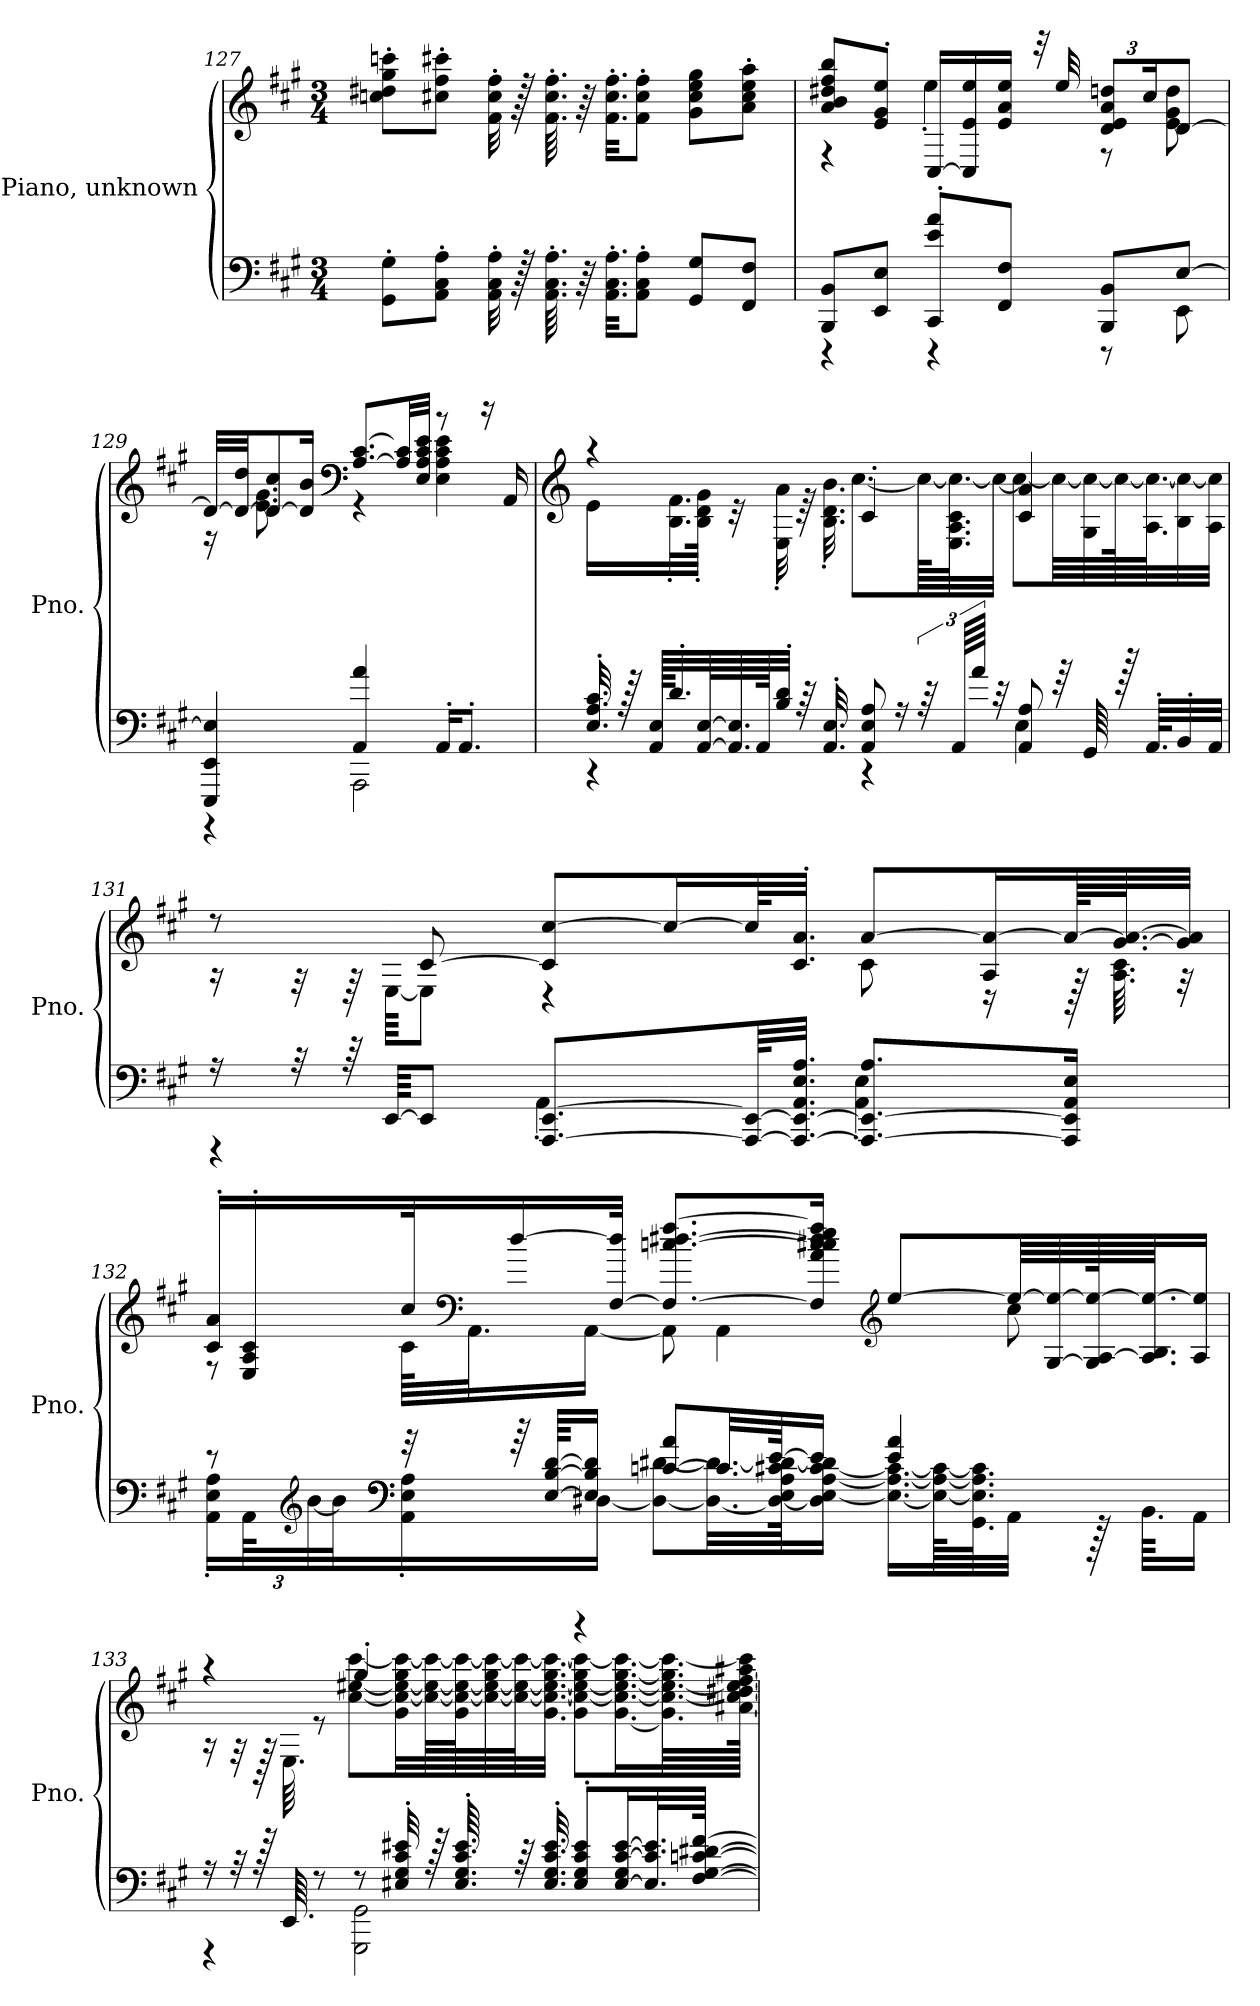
**kern	**kern
*part1	*part1
*staff2	*staff1
*I"Piano, unknown	*
*I'Pno.	*
!!LO:PB:g=z
*clefF4	*clefG2
*k[f#c#g#]	*k[f#c#g#]
*M3/4	*M3/4
=127	=127
8GG#\' 8G#\'L	8ccn\' 8dd#X\' 8gg#\' 8cccn\'L
8AA\' 8C#\' 8A\'J	8cc#X\' 8ff#\' 8ccc#X\'J
32AA\' 32C#\' 32A\'	32f#\' 32cc#\' 32ff#\'
128r	128r
64.AA\' 64.C#\' 64.A\'	64.f#\' 64.cc#\' 64.ff#\'
64r	64r
32.AA\' 32.C#\' 32.A\'KKL	32.f#\' 32.cc#\' 32.ff#\'KKL
8AA\' 8C#\' 8A\'J	8f#\' 8cc#\' 8ff#\'J
8GG#/ 8G#/L	8g#\ 8cc#\ 8ee\ 8gg#\L
8FF#/ 8F#/J	8a\' 8cc#\' 8ee\' 8aa\'J
=128	=128
*^	*^
8BBB/ 8BB/L	4r	8a/ 8b/ 8dd#X/ 8ff#/ 8bb/L	4r
8EE/ 8E/J	.	8e/' 8g#/' 8ee/'J	.
8CC#/' 8e/' 8a/'L	4r	[16C#/LL	4ee'\
.	.	16C#/] 16e/ 16ee/	.
8FF#/ 8F#/J	.	16e/ 16a/ 16ee/JJ	.
.	.	32r	.
.	.	32ee/	.
*	*	*Xbrackettup	*
8BBB/ 8BB/L	8r	12d/ 12e/ 12a/ 12ddn/L	8r
.	.	24cc#/K	.
[8E/J	8EE\	[8d/J	8e\ 8g#\ 8dd\
!!LO:LB:g=z	!!
=129	=129	=129	=129
4EEE/ 4EE/ 4E/]	4r	32d/LLL_	16r
.	.	32d/_ 32dd/JJ	.
.	.	8d/_ 8cc#/	8.e\ 8.g#\
.	.	16d/] 16b/Jk	.
*	*	*clefF4	*
4AA/ 4a/	2AAA\	[8.A/ [8.c#/L	4r
.	.	32A/] 32c#/]LL	.
.	.	32E/ 32A/ 32c#/ 32e/JJJ	.
16AA'/KL	.	8r	4E\ 4A\ 4c#\ 4e\
8.AA'/J	.	.	.
.	.	16r	.
.	.	16AA/	.
!!LO:LB:g=z	!!
=130	=130	=130	=130
*	*	*clefG2	*
32.E/' 32.A/' 32.c#/'	4r	4r	16e\LL
128r	.	.	.
128AA/ 128E/KKLLL	.	.	.
32.d'/	.	.	32.B\' 32.f#\'L
[64AA/ [64E/L	.	.	64B\' 64d\' 64g#\'JJJk
64.AA/] 64.E/]	.	.	32r
128AA/JK	.	.	.
32B/' 32d/'JJJ	.	.	32E\' 32a\'
64r	.	.	64r
32.AA/' 32.E/'	.	.	32.B\' 32.d\' 32.b\'
8AA/ 8E/ 8A/	4r	4c#'/	[8.cc#\L
16r	.	.	.
96r	.	.	128cc#\KLLL_
.	.	.	64.E\ 64.A\ 64.c#\ 64.cc#\_J
96AA/LLLL	.	.	.
96a/JJJJ	.	.	.
32r	.	.	32cc#\JJJ_
8AA/ 8A/	4E\	4c#/ 4a/	8cc#\L_
64r	.	.	64cc#\LLL_
64GG#/	.	.	64G#\ 64cc#\_
128r	.	.	128cc#\K_
64.AA'/KLLL	.	.	64.A\ 64.cc#\_J
32BB'/	.	.	32B\ 32cc#\_
32AA/JJJ	.	.	32A\ 32cc#\]JJJ
!!LO:LB:g=z	!!
=131	=131	=131	=131
16r	4r	8r	16r
32r	.	.	32r
64r	.	.	64r
[64EE/KKKL	.	.	[64E\KKKL
8EE/J]	.	[8c#/	8E\J]
[8.AAA/ [8.EE/L	4AA'\	8c#/] [8cc#/L	4r
.	.	16cc#/L_	.
64AAA/_ 64EE/_KLL	.	64cc#/KL]	.
32.AAA/_ 32.EE/_ 32.AA/ 32.E/ 32.A/JJJ	.	32.c#/' 32.a/'JJJ	.
8.AAA/_ 8.EE/_ 8.A/L	4AA\' 4E\'	[8a/L	8c#\
.	.	16A/ 16a/_L	16r
16AAA/] 16EE/] 16AA/ 16E/Jk	.	128a/KLL_	128r
.	.	[64.g#/ 64.a/_J	64.A\ 64.c#\
.	.	32g#/] 32a/]JJJ	32r
!!LO:LB:g=z	!!
=132	=132	=132	=132
8r	16AA\' 16E\' 16A\'LL	16c#/' 16a/'LL	8r
*	*Xbrackettup	*	*
.	96AA\KL	16E/' 16A/' 16c#/'	.
*clefG2	*	*	*
.	[48b\	.	.
.	32b\J]	.	.
*clefF4	*	*	*
32r	16AA\' 16E\' 16A\'	32cc#/K	64c#\KLLL
*	*	*clefF4	*
.	.	.	32.AA\J
64r	.	[16dd/	.
[64E/ [64B/ [64d/KKLL	.	.	.
16E/] 16B/] 16d/]JJ	[16D#X\JJ	.	[16AA\JJ
.	.	[32F#/ 32dd/]JJk	.
[8cn/ 8a/L	8D#\_ [8d#X\L	8.F#/_ [8.ccn/ [8.dd#X/ [8.ff#/L	8AA\]
32.c/LL]	32.D#\_ 32.d#\_LL	.	4AA\
[64e/JK	64D#\_ 64E\ 64A\ 64c#X\ 64d#\_JK	.	.
16e/JJ]	16D#\] [16E\ [16A\ [16c#\ 16d#\]JJ	16F#/] 16a/ 16cc/] 16cc#X/ 16dd#/] 16ee/ 16ff#/]Jk	.
*	*	*clefG2	*
4e/ 4a/	16.E\_ 16.A\_ 16.c#\_LL	[8ee/L	.
.	128E\_ 128A\_ 128c#\_KLL	.	.
.	64.GG#\ 64.E\] 64.A\] 64.c#\]J	.	.
.	32AA\JJJ	64ee/LLL_	8cc#\
.	.	[64G#/ 64ee/_	.
.	128r	128G#/] [128A/ 128ee/_K	.
.	64.BB\KKLL	64.A/] 64.B/ 64.ee/_JJ	.
.	16AA\JJ	16A/ 16ee/]JJ	.
!!LO:LB:g=z	!!
=133	=133	=133	=133
16r	4r	4r	16r
32r	.	.	32r
128r	.	.	128r
64.EE/	.	.	64.E\
8r	.	.	8r
8r	2GGG#\ 2GG#\	4gg#'/	[8cc#\ [8ee#X\ [8ccc#\L
32E#X/' 32G#/' 32c#/' 32e#X/'	.	.	32g#\ 32cc#\_ 32ee#\_ 32gg#\ 32ccc#\_LL
128r	.	.	128cc#\_ 128ee#\_ 128ccc#\_LL
64.E#/' 64.G#/' 64.c#/' 64.e#/'	.	.	128g#\ 128cc#\_ 128ee#\_ 128ccc#\_J
.	.	.	64cc#\_ 64ee#\_ 64gg#\ 64ccc#\_
64r	.	.	64cc#\_ 64ee#\_ 64ccc#\_J
32.E#/' 32.G#/' 32.c#/' 32.e#/'	.	.	32.g#\ 32.cc#\_ 32.ee#\_ 32.gg#\ 32.ccc#\_JJJ
8E#/' 8G#/' 8c#/' 8e#/'L	.	4r	8g#\ 8cc#\_ 8ee#\_ 8gg#\ 8ccc#\_L
[16E#/ 16G#/ [16c#/ [16e#/L	.	.	[16.g#\ 16.cc#\_ 16.ee#\_ [16.gg#\ 16.ccc#\_L
32.E#/] 32.c#/] 32.e#/]L	.	.	.
.	.	.	64.g#\] 64.cc#\_ 64.ee#\_ 64.gg#\] 64.ccc#\_LL
[64F#/ [64G#/ [64cn/ [64d#X/ [64f#/JJJk	.	.	.
.	.	.	[128a#X\ 128cc#\] [128dd#X\ 128ee#\] [128ff#\ [128aa#X\ 128ccc#\]JJJJk
*v	*v	*	*
*	*v	*v
=	=
*-	*-
